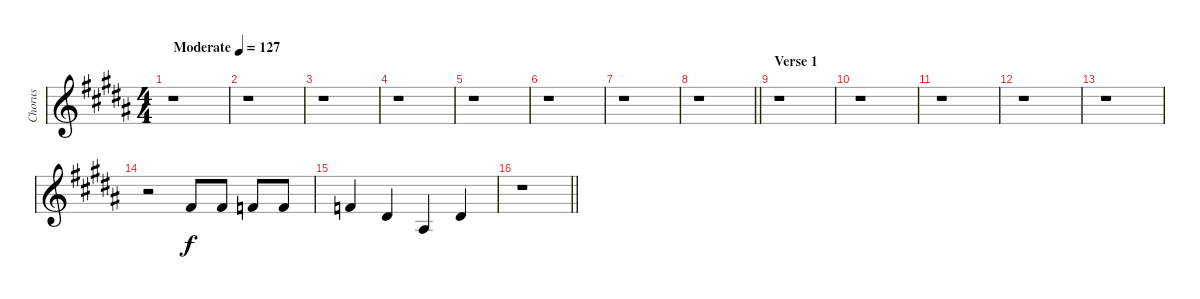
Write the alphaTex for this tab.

\track ("Chorus" "Chorus") {instrument flute}
\staff {score}
\tuning (E4 B3 G3 D3 A2 E2) {hide}
\ts (4 4)
\tempo (127 "Moderate")
\clef g2
\ks g#minor
r.1{dy f instrument flute} |
r.1 |
r.1 |
r.1 |
r.1 |
r.1 |
r.1 |
\barLineRight lightlight
r.1 |
\section ("" "Verse 1")
r.1 |
r.1 |
r.1 |
r.1 |
r.1 |
r.2 7.2.8 7.2.8 1.1.8 1.1.8 |
1.1.4 4.2.4 3.3.4 4.2.4 |
\barLineRight lightlight
r.1
